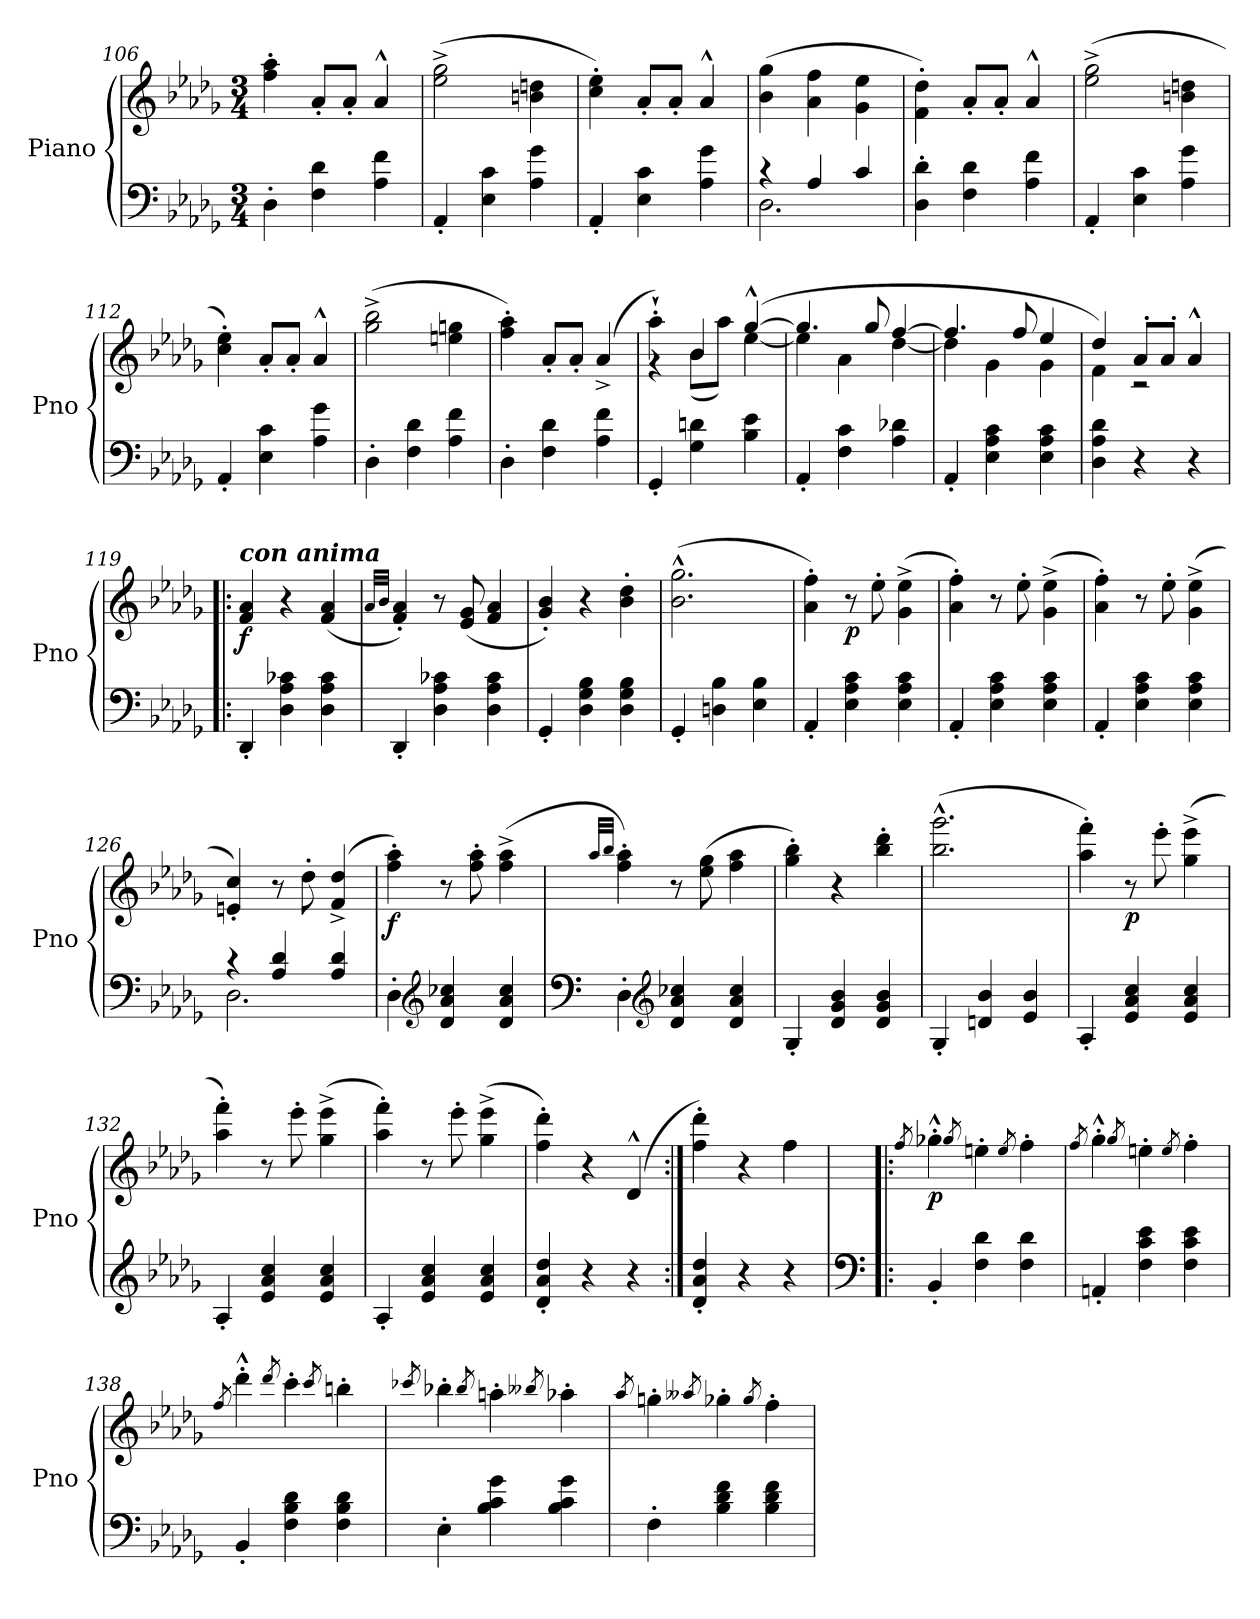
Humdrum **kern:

**kern	**kern	**dynam
*part1	*part1	*part1
*staff2	*staff1	*staff1/2
*I"Piano	*	*
*I'Pno	*	*
*clefF4	*clefG2	*
*k[b-e-a-d-g-]	*k[b-e-a-d-g-]	*
*M3/4	*M3/4	*
=106	=106	=106
4D-'\	4ff\' 4aa-\'	.
4F\ 4d-\	8a-'/L	.
.	8a-'/J	.
4A-\ 4f\	4a-^^/	.
=107	=107	=107
4AA-'/	(>2ee-\^ 2gg-\^	.
4E-\ 4c\	.	.
4A-\ 4g-\	4bn\ 4ddn\	.
=108	=108	=108
4AA-'/	4cc\' 4ee-\')	.
4E-\ 4c\	8a-'/L	.
.	8a-'/J	.
4A-\ 4g-\	4a-^^/	.
=109	=109	=109
*^	*	*
4r	2.D-\	(>4b-\ 4gg-\	.
4A-/	.	4a-\ 4ff\	.
4c/	.	4g-\ 4ee-\	.
*v	*v	*	*
=110	=110	=110
4D-\' 4d-\'	4f\' 4dd-\')	.
4F\ 4d-\	8a-'/L	.
.	8a-'/J	.
4A-\ 4f\	4a-^^/	.
=111	=111	=111
4AA-'/	(>2ee-\^ 2gg-\^	.
4E-\ 4c\	.	.
4A-\ 4g-\	4bn\ 4ddn\	.
!!LO:LB:g=z
=112	=112	=112
4AA-'/	4cc\' 4ee-\')	.
4E-\ 4c\	8a-'/L	.
.	8a-'/J	.
4A-\ 4g-\	4a-^^/	.
=113	=113	=113
4D-'\	(>2gg-\^ 2bb-\^	.
4F\ 4d-\	.	.
4A-\ 4f\	4een\ 4ggn\	.
=114	=114	=114
4D-'\	4ff\' 4aa-\')	.
4F\ 4d-\	8a-'/L	.
.	8a-'/J	.
4A-\ 4f\	(>4a-^/	.
=115	=115	=115
*	*^	*
4GG-'/	4aa-'`\)	4r	.
4G-\ 4dn\	4b-/	(>8b-\L	.
.	.	8aa-\J)	.
4B-\ 4e-\	(>[4gg-^^/	[4ee-\	.
=116	=116	=116	=116
4AA-'/	4.gg-/]	4ee-\]	.
4F\ 4c\	.	4a-\	.
.	8gg-/	.	.
4A-\ 4d-X\	[4ff/	[4dd-\	.
=117	=117	=117	=117
4AA-'/	4.ff/]	4dd-\]	.
4E-\ 4A-\ 4c\	.	4g-\	.
.	8ff/	.	.
4E-\ 4A-\ 4c\	4ee-/	4g-\	.
=118	=118	=118	=118
4D-\ 4A-\ 4d-\	4dd-/)	4f\	.
4r	8a-'/L	2r	.
.	8a-'/J	.	.
4r	4a-^^/	.	.
*	*v	*v	*
=119!|:	=119!|:	=119!|:
!	!LO:TX:a:Bi:t=con anima	!
!	!	!LO:DY:b
4DD-'/	4f/ 4a-/	f
4D-\ 4A-\ 4c-X\	4r	.
4D-\ 4A-\ 4c-\	(>4f/ 4a-/	.
=120	=120	=120
.	32qa-/LLL	.
.	32qb-/JJJ	.
4DD-'/	4f/' 4a-/')	.
4D-\ 4A-\ 4c-X\	8r	.
.	(<8e-/ 8g-/	.
4D-\ 4A-\ 4c-\	4f/ 4a-/	.
!!LO:PB:g=z
=121	=121	=121
4GG-'/	4g-/' 4b-/')	.
4D-\ 4G-\ 4B-\	4r	.
4D-\ 4G-\ 4B-\	4b-\' 4dd-\'	.
=122	=122	=122
4GG-'/	(>2.b-\^^ 2.gg-\^^	.
4Dn\ 4B-\	.	.
4E-\ 4B-\	.	.
=123	=123	=123
4AA-'/	4a-\' 4ff\')	.
!	!	!LO:DY:b
4E-\ 4A-\ 4c\	8r	p
.	8ee-'\	.
4E-\ 4A-\ 4c\	(>4g-\^ 4ee-\^	.
=124	=124	=124
4AA-'/	4a-\' 4ff\')	.
4E-\ 4A-\ 4c\	8r	.
.	8ee-'\	.
4E-\ 4A-\ 4c\	(>4g-\^ 4ee-\^	.
=125	=125	=125
4AA-'/	4a-\' 4ff\')	.
4E-\ 4A-\ 4c\	8r	.
.	8ee-'\	.
4E-\ 4A-\ 4c\	(>4g-\^ 4ee-\^	.
=126	=126	=126
*^	*	*
4r	2.D-\	4en/' 4cc/')	.
4A-/ 4d-/	.	8r	.
.	.	8dd-'\	.
4A-/ 4d-/	.	(>4f/^ 4dd-/^	.
*v	*v	*	*
=127	=127	=127
!	!	!LO:DY:b
4D-'\	4ff\' 4aa-\')	f
*clefG2	*	*
4d-/ 4a-/ 4cc-X/	8r	.
.	8ff\' 8aa-\'	.
4d-/ 4a-/ 4cc-/	(>4ff\^ 4aa-\^	.
=128	=128	=128
*clefF4	*	*
.	32qaa-/LLL	.
.	32qbb-/JJJ	.
4D-'\	4ff\' 4aa-\')	.
*clefG2	*	*
4d-/ 4a-/ 4cc-X/	8r	.
.	(>8ee-\ 8gg-\	.
4d-/ 4a-/ 4cc-/	4ff\ 4aa-\	.
=129	=129	=129
4G-'/	4gg-\' 4bb-\')	.
4d-/ 4g-/ 4b-/	4r	.
4d-/ 4g-/ 4b-/	4bb-\' 4ddd-\'	.
!!LO:LB:g=z
=130	=130	=130
4G-'/	(>2.bb-\^^ 2.ggg-\^^	.
4dn/ 4b-/	.	.
4e-/ 4b-/	.	.
=131	=131	=131
4A-'/	4aa-\' 4fff\')	.
!	!	!LO:DY:b
4e-/ 4a-/ 4cc/	8r	p
.	8eee-'\	.
4e-/ 4a-/ 4cc/	(>4gg-\^ 4eee-\^	.
=132	=132	=132
4A-'/	4aa-\' 4fff\')	.
4e-/ 4a-/ 4cc/	8r	.
.	8eee-'\	.
4e-/ 4a-/ 4cc/	(>4gg-\^ 4eee-\^	.
=133	=133	=133
4A-'/	4aa-\' 4fff\')	.
4e-/ 4a-/ 4cc/	8r	.
.	8eee-'\	.
4e-/ 4a-/ 4cc/	(>4gg-\^ 4eee-\^	.
=134	=134	=134
4d-/' 4a-/' 4dd-/'	4ff\' 4ddd-\')	.
4r	4r	.
4r	(>4d-^^/	.
=135:|!	=135:|!	=135:|!
4d-/' 4a-/' 4dd-/'	4ff\' 4ddd-\')	.
4r	4r	.
4r	4ff\	.
=136!|:	=136!|:	=136!|:
*clefF4	*	*
.	8qff/	.
!	!	!LO:DY:b
4BB-'/	4gg-X'^^\	p
.	8qgg-/	.
4F\ 4d-\	4een'\	.
.	8qee/	.
4F\ 4d-\	4ff'\	.
=137	=137	=137
.	8qff/	.
4AAn'/	4gg-'^^\	.
.	8qgg-/	.
4F\ 4c\ 4e-\	4een'\	.
.	8qee/	.
4F\ 4c\ 4e-\	4ff'\	.
!!LO:LB:g=z
=138	=138	=138
.	8qff/	.
4BB-'/	4ddd-'^^\	.
.	8qddd-/	.
4F\ 4B-\ 4d-\	4ccc'\	.
.	8qccc/	.
4F\ 4B-\ 4d-\	4bbn'\	.
=139	=139	=139
.	8qccc-X/	.
4E-'\	4bb-X'\	.
.	8qbb-/	.
4B-\ 4c\ 4g-\	4aan'\	.
.	8qbb--X/	.
4B-\ 4c\ 4g-\	4aa-X'\	.
=140	=140	=140
.	8qaa-/	.
4F'\	4ggn'\	.
.	8qaa--X/	.
4B-\ 4d-\ 4f\	4gg-X'\	.
.	8qgg-/	.
4B-\ 4d-\ 4f\	4ff'\	.
=	=	=
*-	*-	*-
